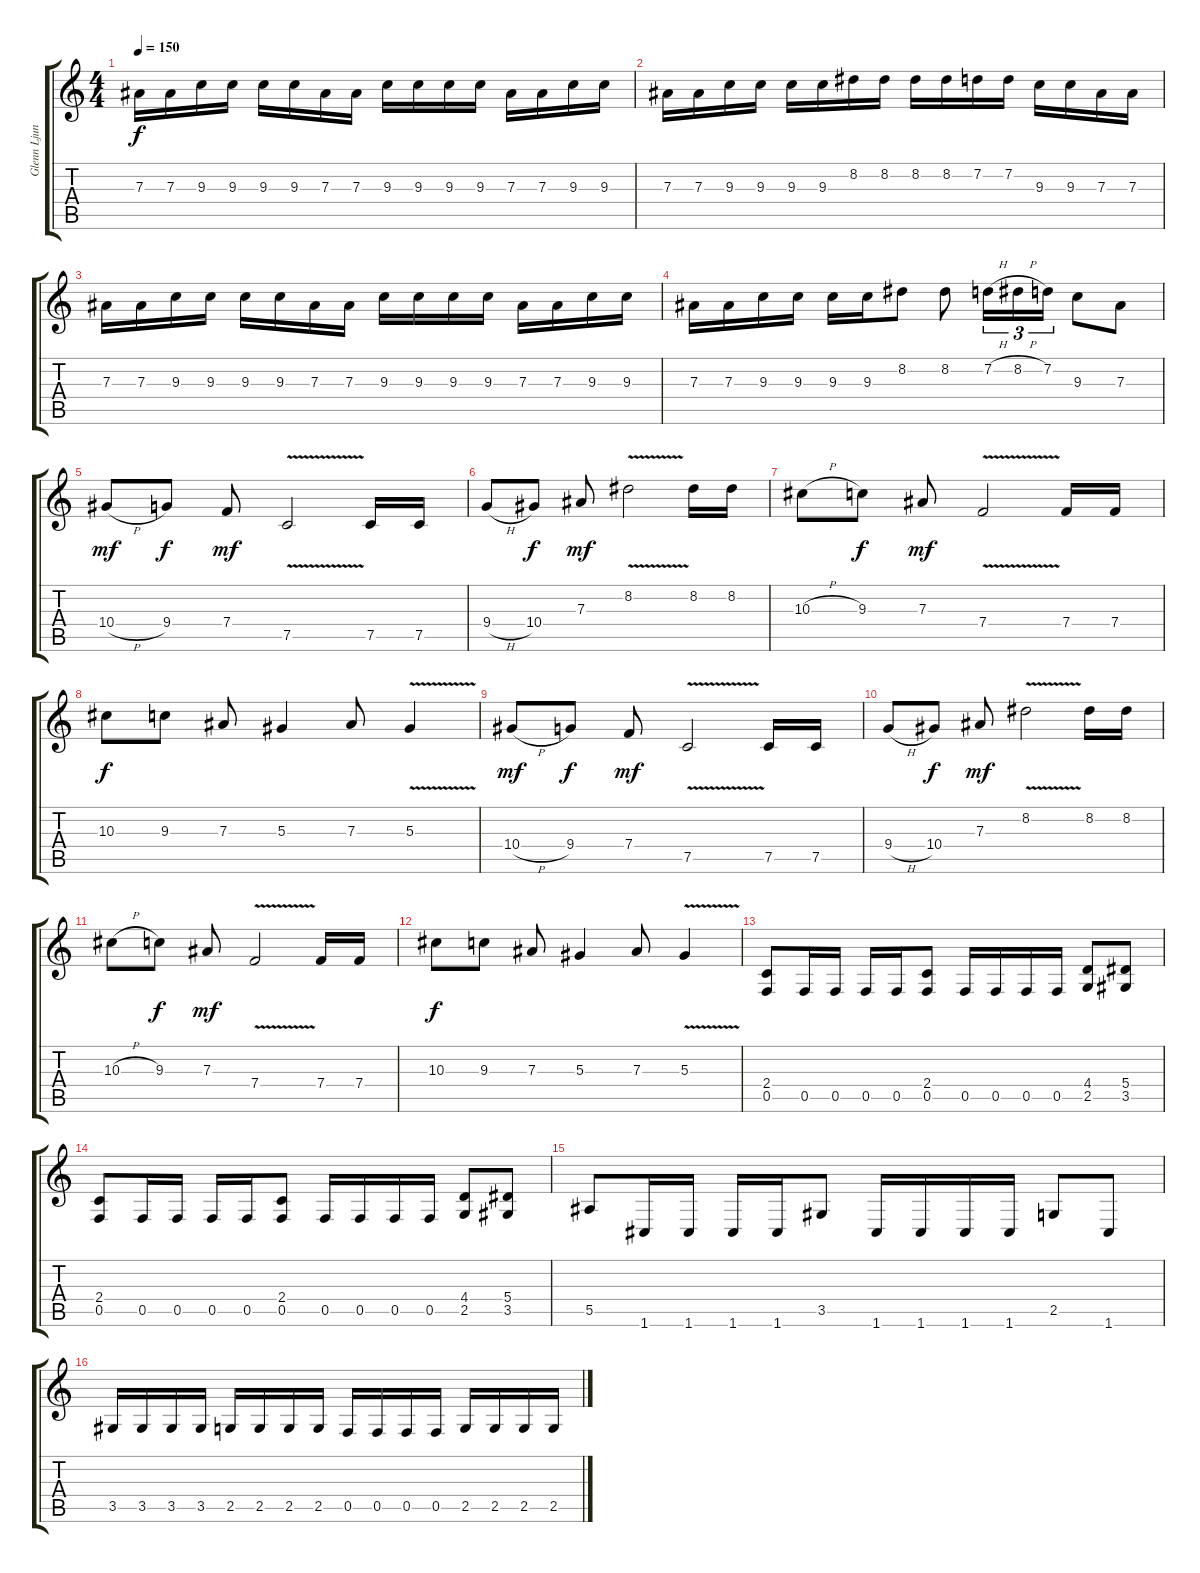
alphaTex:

\track ("Glenn Ljungstrom" "Glenn Ljun") {instrument overdrivenguitar}
\staff {score tabs}
\tuning (C4 G3 Eb3 Bb2 F2 C2) {hide}
\ts (4 4)
\tempo 150
\clef g2
\ks c
7.3.16{dy f} 7.3.16 9.3.16 9.3.16 9.3.16 9.3.16 7.3.16 7.3.16 9.3.16 9.3.16 9.3.16 9.3.16 7.3.16 7.3.16 9.3.16 9.3.16 |
7.3.16 7.3.16 9.3.16 9.3.16 9.3.16 9.3.16 8.2.16 8.2.16 8.2.16 8.2.16 7.2.16 7.2.16 9.3.16 9.3.16 7.3.16 7.3.16 |
7.3.16 7.3.16 9.3.16 9.3.16 9.3.16 9.3.16 7.3.16 7.3.16 9.3.16 9.3.16 9.3.16 9.3.16 7.3.16 7.3.16 9.3.16 9.3.16 |
7.3.16 7.3.16 9.3.16 9.3.16 9.3.16 9.3.16 8.2.8 8.2.8 7.2{h}.16{tu (3 2)} 8.2{h}.16{tu (3 2)} 7.2.16{tu (3 2)} 9.3.8 7.3.8 |
10.4{h}.8{dy mf} 9.4.8{dy f} 7.4.8{dy mf} 7.5{v}.2 7.5.16 7.5.16 |
9.4{h}.8 10.4.8{dy f} 7.3.8{dy mf} 8.2{v}.2 8.2.16 8.2.16 |
10.3{h}.8 9.3.8{dy f} 7.3.8{dy mf} 7.4{v}.2 7.4.16 7.4.16 |
10.3.8{dy f} 9.3.8 7.3.8 5.3.4 7.3.8 5.3{v}.4 |
10.4{h}.8{dy mf} 9.4.8{dy f} 7.4.8{dy mf} 7.5{v}.2 7.5.16 7.5.16 |
9.4{h}.8 10.4.8{dy f} 7.3.8{dy mf} 8.2{v}.2 8.2.16 8.2.16 |
10.3{h}.8 9.3.8{dy f} 7.3.8{dy mf} 7.4{v}.2 7.4.16 7.4.16 |
10.3.8{dy f} 9.3.8 7.3.8 5.3.4 7.3.8 5.3{v}.4 |
(2.4 0.5).8 0.5.16 0.5.16 0.5.16 0.5.16 (2.4 0.5).8 0.5.16 0.5.16 0.5.16 0.5.16 (4.4 2.5).8 (5.4 3.5).8 |
(2.4 0.5).8 0.5.16 0.5.16 0.5.16 0.5.16 (2.4 0.5).8 0.5.16 0.5.16 0.5.16 0.5.16 (4.4 2.5).8 (5.4 3.5).8 |
5.5.8 1.6.16 1.6.16 1.6.16 1.6.16 3.5.8 1.6.16 1.6.16 1.6.16 1.6.16 2.5.8 1.6.8 |
3.5.16 3.5.16 3.5.16 3.5.16 2.5.16 2.5.16 2.5.16 2.5.16 0.5.16 0.5.16 0.5.16 0.5.16 2.5.16 2.5.16 2.5.16 2.5.16
